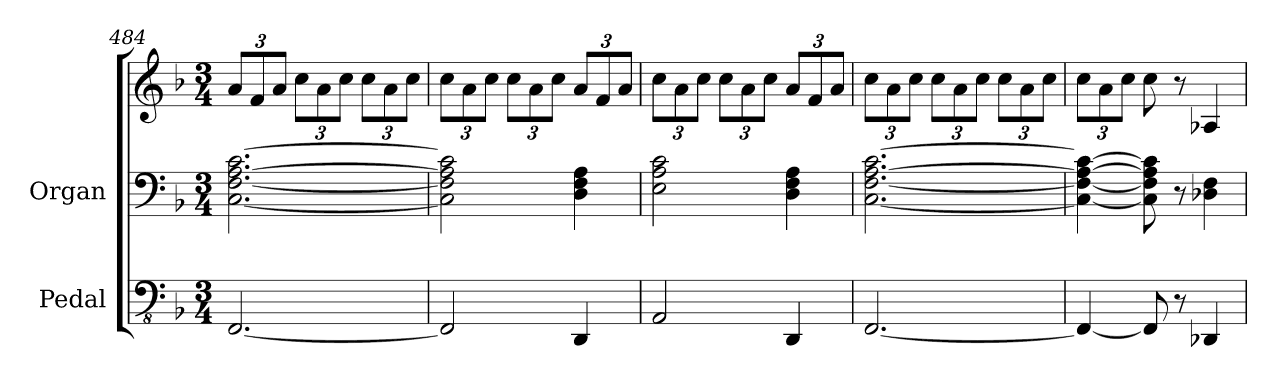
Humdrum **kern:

**kern	**kern	**kern
*part2	*part1	*part1
*staff3	*staff2	*staff1
*I"Pedal	*I"Organ	*
*clefFv4	*clefF4	*clefG2
*k[b-]	*k[b-]	*k[b-]
*M3/4	*M3/4	*M3/4
*	*	*Xbrackettup
=484	=484	=484
[2.FFF/	[2.C\ [2.F\ [2.A\ [2.c\	12a/L
.	.	12f/
.	.	12a/J
.	.	12cc\L
.	.	12a\
.	.	12cc\J
.	.	12cc\L
.	.	12a\
.	.	12cc\J
!!LO:LB:g=z
=485	=485	=485
2FFF/]	2C\] 2F\] 2A\] 2c\]	12cc\L
.	.	12a\
.	.	12cc\J
.	.	12cc\L
.	.	12a\
.	.	12cc\J
4DDD/	4D\ 4F\ 4A\	12a/L
.	.	12f/
.	.	12a/J
=486	=486	=486
2AAA/	2E\ 2A\ 2c\	12cc\L
.	.	12a\
.	.	12cc\J
.	.	12cc\L
.	.	12a\
.	.	12cc\J
4DDD/	4D\ 4F\ 4A\	12a/L
.	.	12f/
.	.	12a/J
=487	=487	=487
[2.FFF/	[2.C\ [2.F\ [2.A\ [2.c\	12cc\L
.	.	12a\
.	.	12cc\J
.	.	12cc\L
.	.	12a\
.	.	12cc\J
.	.	12cc\L
.	.	12a\
.	.	12cc\J
=488	=488	=488
4FFF/_	4C\_ 4F\_ 4A\_ 4c\_	12cc\L
.	.	12a\
.	.	12cc\J
8FFF/]	8C\] 8F\] 8A\] 8c\]	8cc\
8r	8r	8r
4DDD-X/	4D-X\ 4F\	4A-X/
=	=	=
*-	*-	*-
